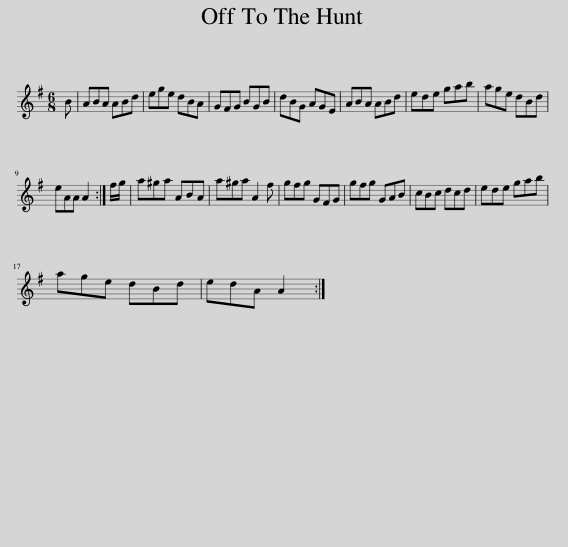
X:1
L:1/8
M:6/8
I:linebreak $
K:G
V:1 treble
V:1
 B | ABA ABd | ege dBA | GFG BGB | dBG AGE | %5
 ABA ABd | ede gab | age dBd |$ eAA A2 :| f/g/ | %10
 a^ga ABA | a^ga A2 f | gfg GFG | gfg GAB | cBc dcd | %15
 ede gab |$ age dBd | edA A2 :| %18
